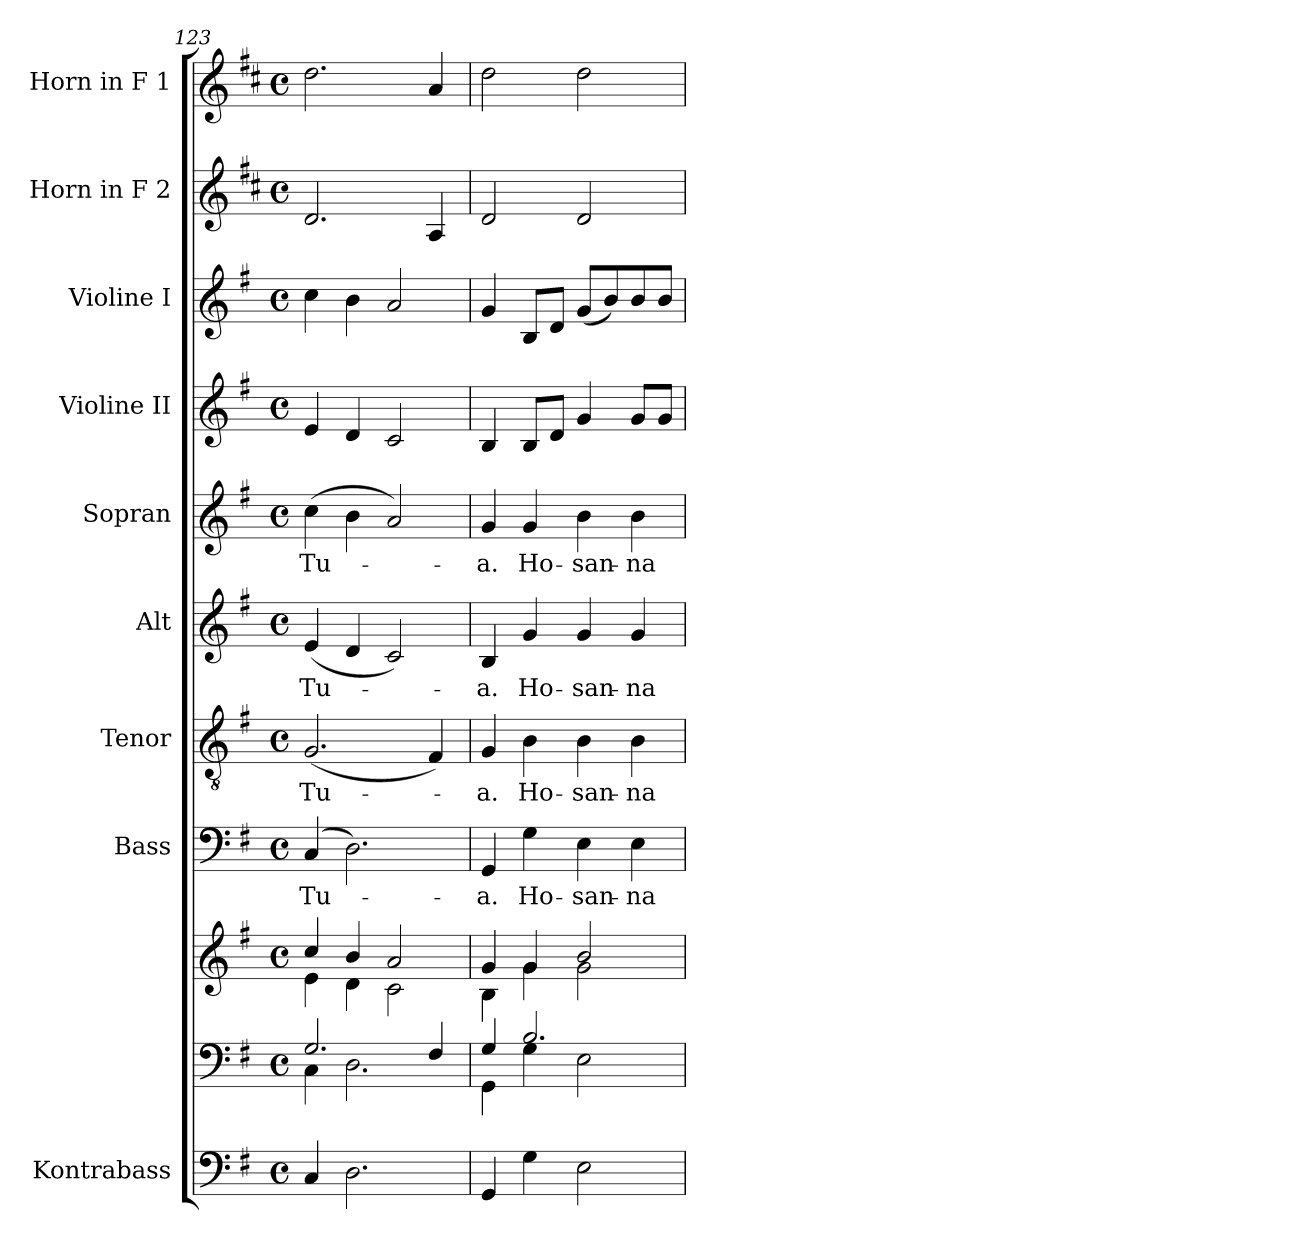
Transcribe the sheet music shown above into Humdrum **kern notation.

**kern	**kern	**kern	**kern	**text	**kern	**text	**kern	**text	**kern	**text	**kern	**kern	**kern	**kern
*part10	*part9	*part9	*part8	*part8	*part7	*part7	*part6	*part6	*part5	*part5	*part4	*part3	*part2	*part1
*staff11	*staff10	*staff9	*staff8	*staff8	*staff7	*staff7	*staff6	*staff6	*staff5	*staff5	*staff4	*staff3	*staff2	*staff1
*I"Kontrabass	*	*	*I"Bass	*	*I"Tenor	*	*I"Alt	*	*I"Sopran	*	*I"Violine II	*I"Violine I	*I"Horn in F 2	*I"Horn in F 1
*I'Kb.	*	*	*I'B.	*	*I'T.	*	*I'A.	*	*I'S.	*	*I'Vl. II	*I'Vl. I	*I'Hrn. 2	*I'Hrn. 1
*clefF4	*clefF4	*clefG2	*clefF4	*	*clefGv2	*	*clefG2	*	*clefG2	*	*clefG2	*clefG2	*clefG2	*clefG2
*ITrd7c12	*	*	*	*	*	*	*	*	*	*	*	*	*ITrd4c7	*ITrd4c7
*k[f#]	*k[f#]	*k[f#]	*k[f#]	*	*k[f#]	*	*k[f#]	*	*k[f#]	*	*k[f#]	*k[f#]	*k[f#]	*k[f#]
*G:	*G:	*G:	*G:	*	*G:	*	*G:	*	*G:	*	*G:	*G:	*G:	*G:
*M4/4	*M4/4	*M4/4	*M4/4	*	*M4/4	*	*M4/4	*	*M4/4	*	*M4/4	*M4/4	*M4/4	*M4/4
*met(c)	*met(c)	*met(c)	*met(c)	*	*met(c)	*	*met(c)	*	*met(c)	*	*met(c)	*met(c)	*met(c)	*met(c)
=123	=123	=123	=123	=123	=123	=123	=123	=123	=123	=123	=123	=123	=123	=123
*	*^	*^	*	*	*	*	*	*	*	*	*	*	*	*
!	!	!	!	!	!	!LO:LY:b	!	!LO:LY:b	!	!LO:LY:b	!	!LO:LY:b	!	!	!	!
4CC/	2.G/	4C\	4cc/	4e\	(4C/	Tu-	(<2.G/	Tu-	(<4e/	Tu-	(>4cc\	Tu-	4e/	4cc\	2.G/	2.g\
2.DD\	.	2.D\	4b/	4d\	2.D\)	.	.	.	4d/	.	4b\	.	4d/	4b\	.	.
.	.	.	2a/	2c\	.	.	.	.	2c/)	.	2a/)	.	2c/	2a/	.	.
.	4F#/	.	.	.	.	.	4F#/)	.	.	.	.	.	.	.	4D/	4d/
=124	=124	=124	=124	=124	=124	=124	=124	=124	=124	=124	=124	=124	=124	=124	=124	=124
!	!	!	!	!	!	!LO:LY:b	!	!LO:LY:b	!	!LO:LY:b	!	!LO:LY:b	!	!	!	!
4GGG/	4G/	4GG\	4g/	4B\	4GG/	-a.	4G/	-a.	4B/	-a.	4g/	-a.	4B/	4g/	2G/	2g\
!	!	!	!	!	!	!LO:LY:b	!	!LO:LY:b	!	!LO:LY:b	!	!LO:LY:b	!	!	!	!
4GG\	2.B/	4G\	4g/	4g\	4G\	Ho-	4B\	Ho-	4g/	Ho-	4g/	Ho-	8B/L	8B/L	.	.
.	.	.	.	.	.	.	.	.	.	.	.	.	8d/J	8d/J	.	.
!	!	!	!	!	!	!LO:LY:b	!	!LO:LY:b	!	!LO:LY:b	!	!LO:LY:b	!	!	!	!
2EE\	.	2E\	2b/	2g\	4E\	-san-	4B\	-san-	4g/	-san-	4b\	-san-	4g/	(<8g/L	2G/	2g\
.	.	.	.	.	.	.	.	.	.	.	.	.	.	8b/)	.	.
!	!	!	!	!	!	!LO:LY:b	!	!LO:LY:b	!	!LO:LY:b	!	!LO:LY:b	!	!	!	!
.	.	.	.	.	4E\	-na	4B\	-na	4g/	-na	4b\	-na	8g/L	8b/	.	.
.	.	.	.	.	.	.	.	.	.	.	.	.	8g/J	8b/J	.	.
*	*v	*v	*	*	*	*	*	*	*	*	*	*	*	*	*	*
*	*	*v	*v	*	*	*	*	*	*	*	*	*	*	*	*
=	=	=	=	=	=	=	=	=	=	=	=	=	=	=
*-	*-	*-	*-	*-	*-	*-	*-	*-	*-	*-	*-	*-	*-	*-
